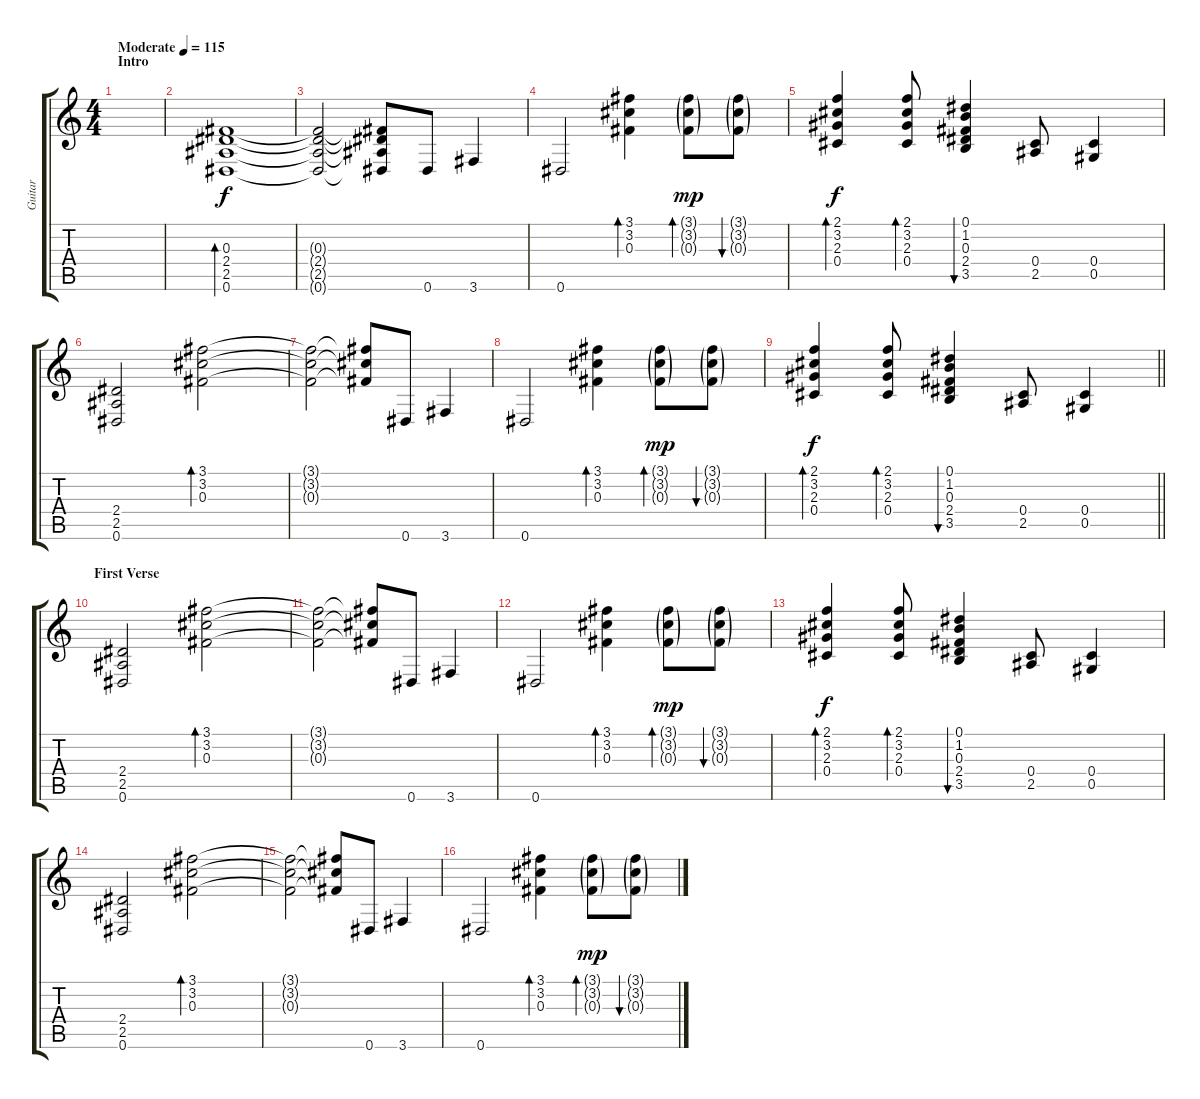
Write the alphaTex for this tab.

\track ("Guitar" "Guitar") {instrument acousticguitarsteel}
\staff {score tabs}
\tuning (Eb4 Bb3 Gb3 Db3 Ab2 Eb2) {hide}
\ts (4 4)
\section ("" "Intro")
\tempo (115 "Moderate")
\clef g2
\ks c
|
(0.3 2.4 2.5 0.6).1{bd 60} |
(0.3{t} 2.4{t} 2.5{t} 0.6{t}).2 (0.3{t} 2.4{t} 2.5{t} 0.6{t}).8 0.6.8 3.6.4 |
0.6.2 (3.1 3.2 0.3).4{bd 60} (3.1{g} 3.2{g} 0.3{g}).8{bd 60 dy mp} (3.1{g} 3.2{g} 0.3{g}).8{bu 60} |
(2.1 3.2 2.3 0.4).4{bd 60 dy f} (2.1 3.2 2.3 0.4).8{bd 60} (0.1 1.2 0.3 2.4 3.5).4{bu 60} (0.4 2.5).8 (0.4 0.5).4 |
(2.4 2.5 0.6).2 (3.1 3.2 0.3).2{bd 60} |
(3.1{t} 3.2{t} 0.3{t}).2 (3.1{t} 3.2{t} 0.3{t}).8 0.6.8 3.6.4 |
0.6.2 (3.1 3.2 0.3).4{bd 60} (3.1{g} 3.2{g} 0.3{g}).8{bd 60 dy mp} (3.1{g} 3.2{g} 0.3{g}).8{bu 60} |
\barLineRight lightlight
(2.1 3.2 2.3 0.4).4{bd 60 dy f} (2.1 3.2 2.3 0.4).8{bd 60} (0.1 1.2 0.3 2.4 3.5).4{bu 60} (0.4 2.5).8 (0.4 0.5).4 |
\section ("" "First Verse")
(2.4 2.5 0.6).2 (3.1 3.2 0.3).2{bd 60} |
(3.1{t} 3.2{t} 0.3{t}).2 (3.1{t} 3.2{t} 0.3{t}).8 0.6.8 3.6.4 |
0.6.2 (3.1 3.2 0.3).4{bd 60} (3.1{g} 3.2{g} 0.3{g}).8{bd 60 dy mp} (3.1{g} 3.2{g} 0.3{g}).8{bu 60} |
(2.1 3.2 2.3 0.4).4{bd 60 dy f} (2.1 3.2 2.3 0.4).8{bd 60} (0.1 1.2 0.3 2.4 3.5).4{bu 60} (0.4 2.5).8 (0.4 0.5).4 |
(2.4 2.5 0.6).2 (3.1 3.2 0.3).2{bd 60} |
(3.1{t} 3.2{t} 0.3{t}).2 (3.1{t} 3.2{t} 0.3{t}).8 0.6.8 3.6.4 |
0.6.2 (3.1 3.2 0.3).4{bd 60} (3.1{g} 3.2{g} 0.3{g}).8{bd 60 dy mp} (3.1{g} 3.2{g} 0.3{g}).8{bu 60}
